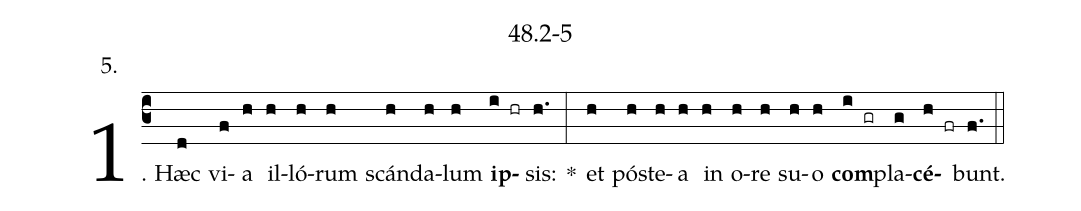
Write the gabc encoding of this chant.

name: 48.2-5;
annotation: 5.;
%%
(c3)1. Hæc(d) vi(f)a(h) il(h)ló(h)rum(h) scán(h)da(h)lum(h) <b>ip</b>(i hr)sis:(h.) *(:) et(h) póst(h)e(h)a(h) in(h) o(h)re(h) su(h)o(h) <b>com</b>(i gr)pla(g)<b>cé</b>(h fr)bunt.(f.) (::)


%E(h) u(h) o(i) u(g) a(h) e.(f.) (::)
